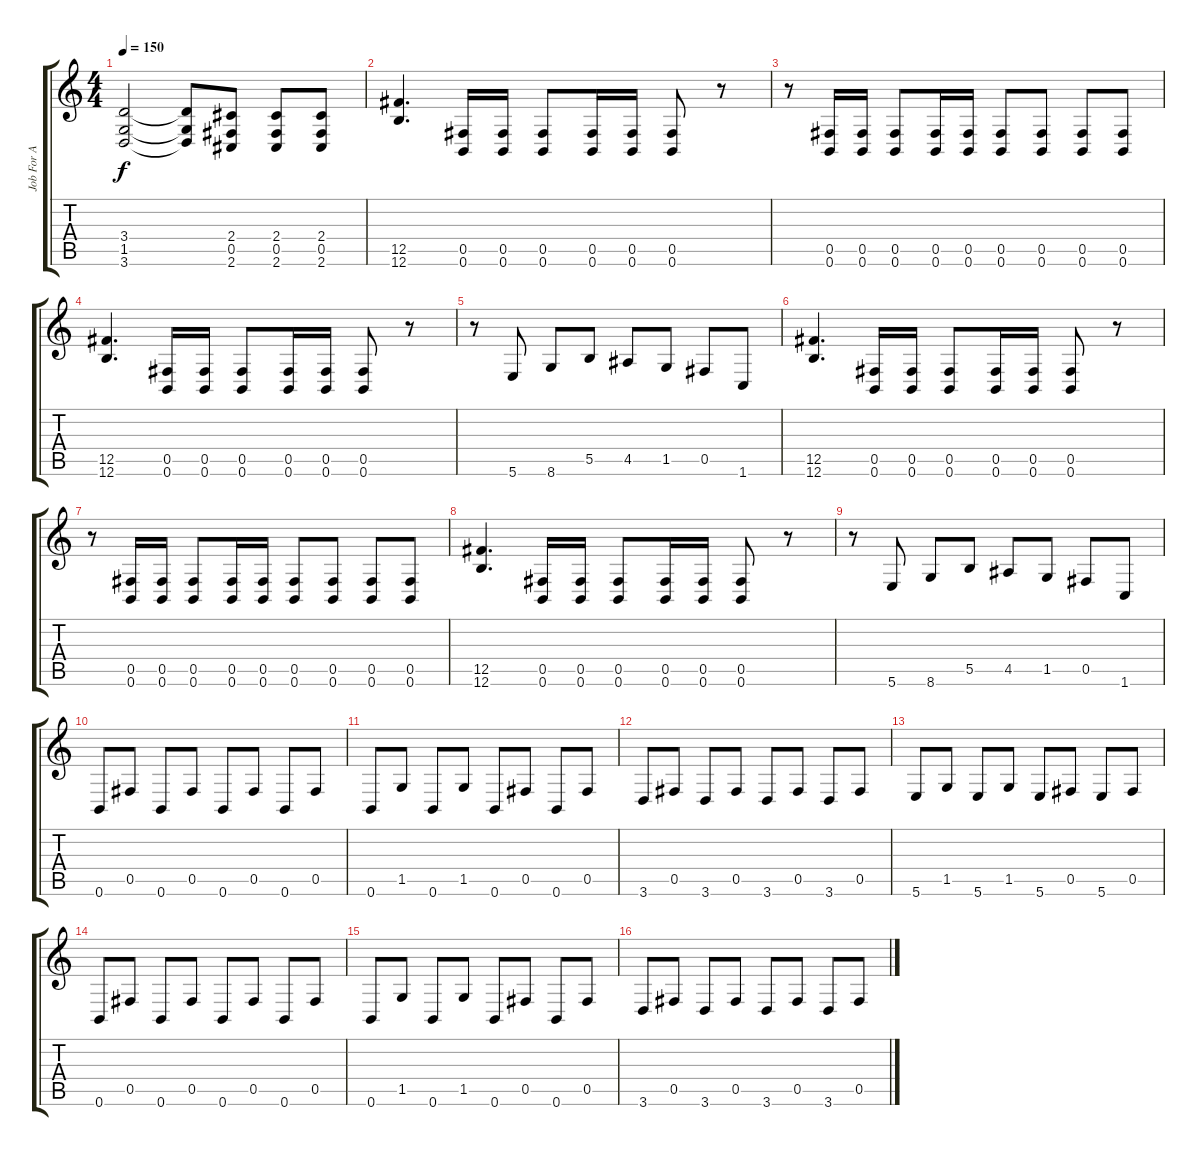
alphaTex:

\track ("Job For A Tyler" "Job For A ") {instrument overdrivenguitar}
\staff {score tabs}
\tuning (Db4 Ab3 E3 B2 Gb2 B1) {hide}
\ts (4 4)
\tempo 150
\clef g2
\ks c
(3.4{t} 1.5{t} 3.6{t}).2{dy f} (3.4{t} 1.5{t} 3.6{t}).8 (2.4 0.5 2.6).8 (2.4 0.5 2.6).8 (2.4 0.5 2.6).8 |
(12.5 12.6).4{d} (0.5 0.6).16 (0.5 0.6).16 (0.5 0.6).8 (0.5 0.6).16 (0.5 0.6).16 (0.5 0.6).8 r.8 |
r.8 (0.5 0.6).16 (0.5 0.6).16 (0.5 0.6).8 (0.5 0.6).16 (0.5 0.6).16 (0.5 0.6).8 (0.5 0.6).8 (0.5 0.6).8 (0.5 0.6).8 |
(12.5 12.6).4{d} (0.5 0.6).16 (0.5 0.6).16 (0.5 0.6).8 (0.5 0.6).16 (0.5 0.6).16 (0.5 0.6).8 r.8 |
r.8 5.6.8 8.6.8 5.5.8 4.5.8 1.5.8 0.5.8 1.6.8 |
(12.5 12.6).4{d} (0.5 0.6).16 (0.5 0.6).16 (0.5 0.6).8 (0.5 0.6).16 (0.5 0.6).16 (0.5 0.6).8 r.8 |
r.8 (0.5 0.6).16 (0.5 0.6).16 (0.5 0.6).8 (0.5 0.6).16 (0.5 0.6).16 (0.5 0.6).8 (0.5 0.6).8 (0.5 0.6).8 (0.5 0.6).8 |
(12.5 12.6).4{d} (0.5 0.6).16 (0.5 0.6).16 (0.5 0.6).8 (0.5 0.6).16 (0.5 0.6).16 (0.5 0.6).8 r.8 |
r.8 5.6.8 8.6.8 5.5.8 4.5.8 1.5.8 0.5.8 1.6.8 |
0.6.8 0.5.8 0.6.8 0.5.8 0.6.8 0.5.8 0.6.8 0.5.8 |
0.6.8 1.5.8 0.6.8 1.5.8 0.6.8 0.5.8 0.6.8 0.5.8 |
3.6.8 0.5.8 3.6.8 0.5.8 3.6.8 0.5.8 3.6.8 0.5.8 |
5.6.8 1.5.8 5.6.8 1.5.8 5.6.8 0.5.8 5.6.8 0.5.8 |
0.6.8 0.5.8 0.6.8 0.5.8 0.6.8 0.5.8 0.6.8 0.5.8 |
0.6.8 1.5.8 0.6.8 1.5.8 0.6.8 0.5.8 0.6.8 0.5.8 |
3.6.8 0.5.8 3.6.8 0.5.8 3.6.8 0.5.8 3.6.8 0.5.8
